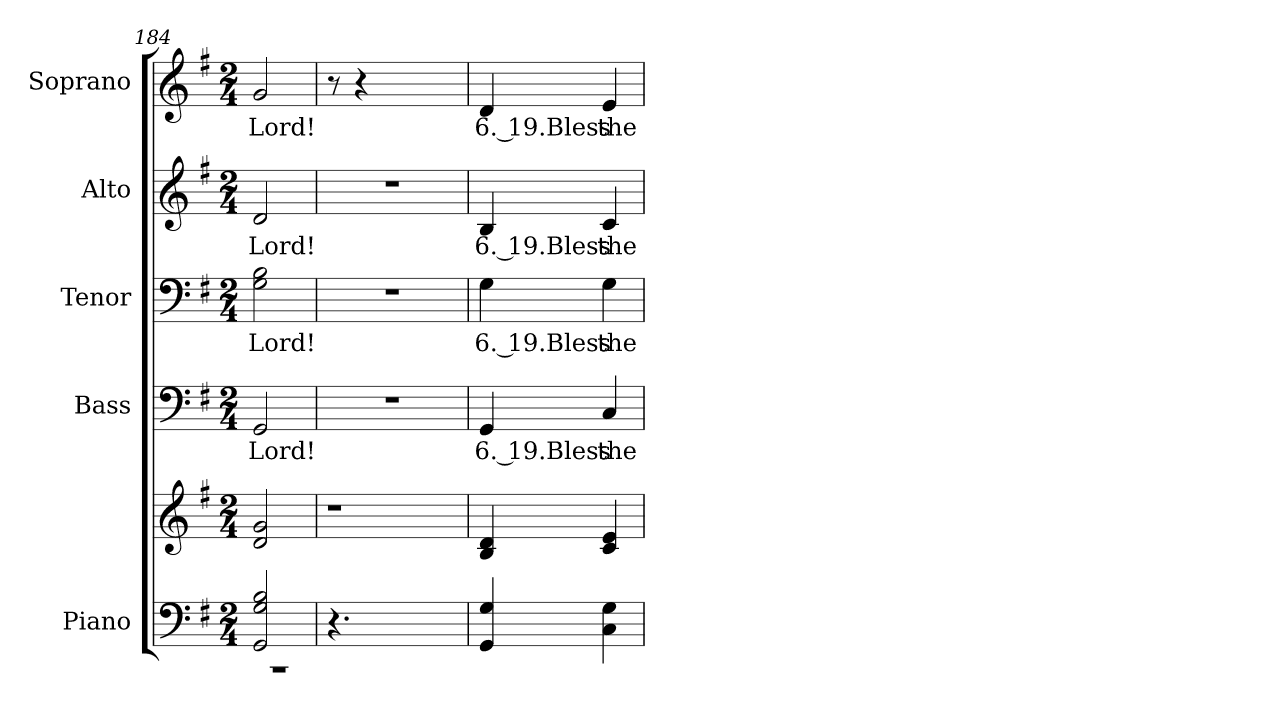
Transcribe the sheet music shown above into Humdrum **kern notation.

**kern	**kern	**kern	**text	**kern	**text	**kern	**text	**kern	**text
*part5	*part5	*part4	*part4	*part3	*part3	*part2	*part2	*part1	*part1
*staff6	*staff5	*staff4	*staff4	*staff3	*staff3	*staff2	*staff2	*staff1	*staff1
*I"Piano	*	*I"Bass	*	*I"Tenor	*	*I"Alto	*	*I"Soprano	*
*I'Pno.	*	*I'B.	*	*I'T.	*	*I'A.	*	*I'S.	*
*clefF4	*clefG2	*clefF4	*	*clefF4	*	*clefG2	*	*clefG2	*
*k[f#]	*k[f#]	*k[f#]	*	*k[f#]	*	*k[f#]	*	*k[f#]	*
*G:	*G:	*G:	*	*G:	*	*G:	*	*G:	*
*M2/4	*M2/4	*M2/4	*	*M2/4	*	*M2/4	*	*M2/4	*
=184	=184	=184	=184	=184	=184	=184	=184	=184	=184
*^	*	*	*	*	*	*	*	*	*
!	!	!	!	!LO:LY:b:color=#000000	!	!	!	!	!	!
!	!	!	!	!	!	!LO:LY:b:color=#000000	!	!	!	!
!	!	!	!	!	!	!	!	!LO:LY:b:color=#000000	!	!
!	!	!	!	!	!	!	!	!	!	!LO:LY:b:color=#000000
2GGi/ 2Gi 2Bi	2r	2di/ 2gi	2GGi/	Lord!	2Gi\ 2Bi	Lord!	2di/	Lord!	2gi/	Lord!
=185	=185	=185	=185	=185	=185	=185	=185	=185	=185	=185
!LO:N:vis=1	!	!LO:N:vis=1	!LO:N:vis=1	!	!LO:N:vis=1	!	!LO:N:vis=1	!	!	!
*v	*v	*	*	*	*	*	*	*	*	*
4.r	4.r	2r	.	2r	.	2r	.	8r	.
.	.	.	.	.	.	.	.	4r	.
8ryy	8ryy	.	.	.	.	.	.	8ryy	.
=186	=186	=186	=186	=186	=186	=186	=186	=186	=186
*	*^	*	*	*	*	*	*	*	*
!	!	!	!	!LO:LY:b:color=#000000	!	!	!	!	!	!
!	!	!	!	!	!	!LO:LY:b:color=#000000	!	!	!	!
!	!	!	!	!	!	!	!	!LO:LY:b:color=#000000	!	!
!	!	!	!	!	!	!	!	!	!	!LO:LY:b:color=#000000
4GGi/ 4Gi	4Bi/ 4di	2ryy	4GGi/	6. 19.Bless	4Gi\	6. 19.Bless	4Bi/	6. 19.Bless	4di/	6. 19.Bless
!	!	!	!	!LO:LY:b:color=#000000	!	!	!	!	!	!
!	!	!	!	!	!	!LO:LY:b:color=#000000	!	!	!	!
!	!	!	!	!	!	!	!	!LO:LY:b:color=#000000	!	!
!	!	!	!	!	!	!	!	!	!	!LO:LY:b:color=#000000
4Ci\ 4Gi	4ci/ 4ei	.	4Ci/	the	4Gi\	the	4ci/	the	4ei/	the
*	*v	*v	*	*	*	*	*	*	*	*
=	=	=	=	=	=	=	=	=	=
*-	*-	*-	*-	*-	*-	*-	*-	*-	*-
